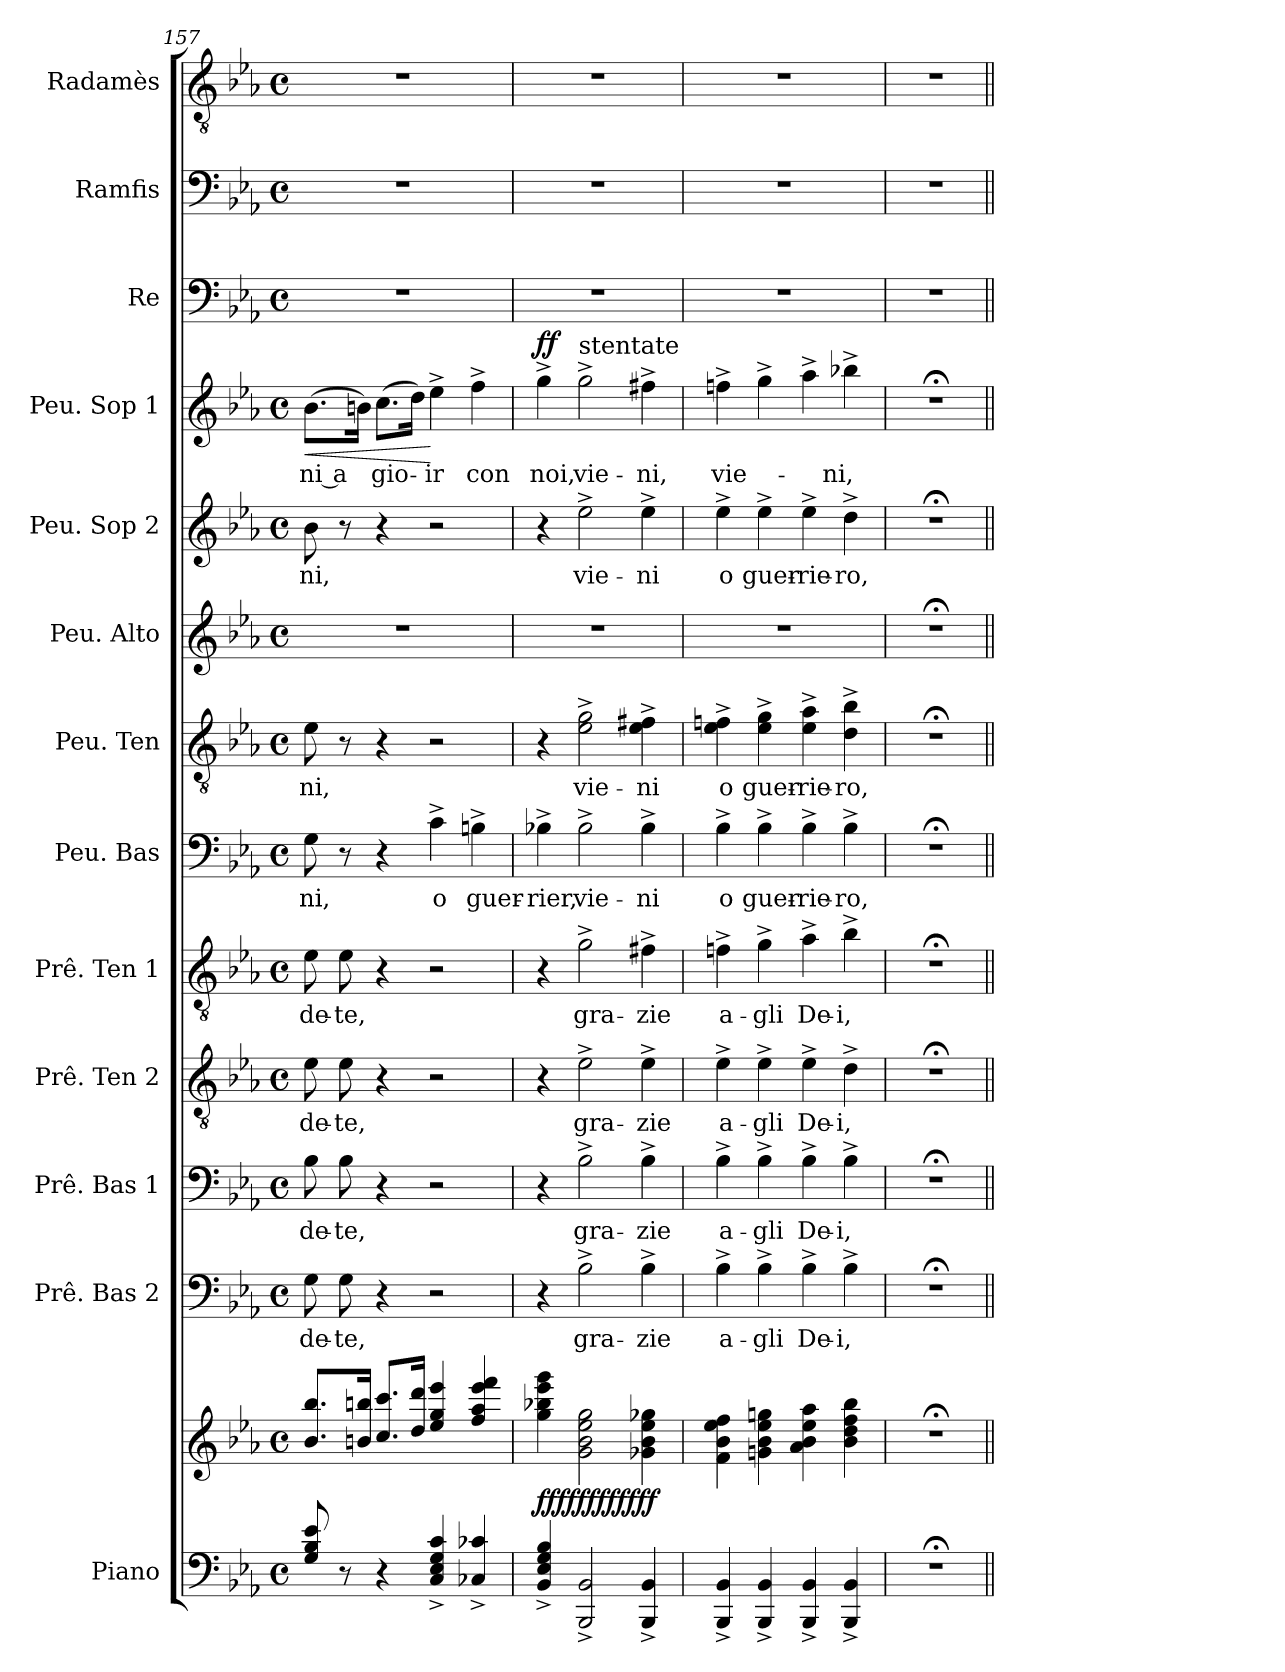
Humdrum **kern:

**kern	**kern	**dynam	**kern	**text	**kern	**text	**kern	**text	**kern	**text	**kern	**text	**kern	**text	**kern	**kern	**text	**kern	**text	**dynam	**kern	**kern	**kern
*part13	*part13	*part13	*part12	*part12	*part11	*part11	*part10	*part10	*part9	*part9	*part8	*part8	*part7	*part7	*part6	*part5	*part5	*part4	*part4	*part4	*part3	*part2	*part1
*staff14	*staff13	*staff13/14	*staff12	*staff12	*staff11	*staff11	*staff10	*staff10	*staff9	*staff9	*staff8	*staff8	*staff7	*staff7	*staff6	*staff5	*staff5	*staff4	*staff4	*staff4	*staff3	*staff2	*staff1
*I"Piano	*	*	*I"Prê. Bas 2	*	*I"Prê. Bas 1	*	*I"Prê. Ten 2	*	*I"Prê. Ten 1	*	*I"Peu. Bas	*	*I"Peu. Ten	*	*I"Peu. Alto	*I"Peu. Sop 2	*	*I"Peu. Sop 1	*	*	*I"Re	*I"Ramfis	*I"Radamès
*I'Pno	*	*	*I'Prê. B2	*	*I'Prê. B1	*	*I'Prê. T2	*	*I'Prê. T1	*	*I'Peu. Bas	*	*I'Peu. Ten	*	*I'Peu. Alto	*I'Peu. S2	*	*I'Peu. S1	*	*	*I'Re	*I'Ram.	*I'Rad.
*clefF4	*clefG2	*	*clefF4	*	*clefF4	*	*clefGv2	*	*clefGv2	*	*clefF4	*	*clefGv2	*	*clefG2	*clefG2	*	*clefG2	*	*	*clefF4	*clefF4	*clefGv2
*k[b-e-a-]	*k[b-e-a-]	*	*k[b-e-a-]	*	*k[b-e-a-]	*	*k[b-e-a-]	*	*k[b-e-a-]	*	*k[b-e-a-]	*	*k[b-e-a-]	*	*k[b-e-a-]	*k[b-e-a-]	*	*k[b-e-a-]	*	*	*k[b-e-a-]	*k[b-e-a-]	*k[b-e-a-]
*M4/4	*M4/4	*	*M4/4	*	*M4/4	*	*M4/4	*	*M4/4	*	*M4/4	*	*M4/4	*	*M4/4	*M4/4	*	*M4/4	*	*	*M4/4	*M4/4	*M4/4
*met(c)	*met(c)	*	*met(c)	*	*met(c)	*	*met(c)	*	*met(c)	*	*met(c)	*	*met(c)	*	*met(c)	*met(c)	*	*met(c)	*	*	*met(c)	*met(c)	*met(c)
=157	=157	=157	=157	=157	=157	=157	=157	=157	=157	=157	=157	=157	=157	=157	=157	=157	=157	=157	=157	=157	=157	=157	=157
!	!	!	!	!LO:LY:b:color=#0055FF	!	!LO:LY:b:color=#0055FF	!	!LO:LY:b:color=#0055FF	!	!LO:LY:b:color=#0055FF	!	!LO:LY:b:color=#0055FF	!	!LO:LY:b:color=#0055FF	!	!	!LO:LY:b:color=#AA0000	!	!LO:LY:b:color=#0055FF	!LO:HP:b	!	!	!
8G/ 8B-/ 8e-/	8.b-/ 8.bb-/L	.	8G\	-de-	8B-\	-de-	8e-\	-de-	8e-\	-de-	8G\	-ni,	8e-\	-ni,	1r	8b-\	-ni,	(>8.b-\L	ni a	<	1r	1r	1r
!	!	!	!	!LO:LY:b:color=#0055FF	!	!LO:LY:b:color=#0055FF	!	!LO:LY:b:color=#0055FF	!	!LO:LY:b:color=#0055FF	!	!	!	!	!	!	!	!	!	!	!	!	!
8r	.	.	8G\	-te,	8B-\	-te,	8e-\	-te,	8e-\	-te,	8r	.	8r	.	.	8r	.	.	.	.	.	.	.
.	16bn/ 16bbn/Jk	.	.	.	.	.	.	.	.	.	.	.	.	.	.	.	.	16bn\Jk)	.	.	.	.	.
!	!	!	!	!	!	!	!	!	!	!	!	!	!	!	!	!	!	!	!LO:LY:b:color=#0055FF	!	!	!	!
4r	8.cc/ 8.ccc/L	.	4r	.	4r	.	4r	.	4r	.	4r	.	4r	.	.	4r	.	(>8.cc\L	gio-	.	.	.	.
.	16dd/ 16ddd/Jk	.	.	.	.	.	.	.	.	.	.	.	.	.	.	.	.	16dd\Jk)	.	.	.	.	.
!	!	!	!	!	!	!	!	!	!	!	!	!LO:LY:b:color=#0055FF	!	!	!	!	!	!	!LO:LY:b:color=#0055FF	!	!	!	!
4C/^ 4E-/^ 4G/^ 4c/^	4ee-/ 4gg/ 4eee-/	.	2r	.	2r	.	2r	.	2r	.	4c^\	o	2r	.	.	2r	.	4ee-^\	-ir	[	.	.	.
!	!	!	!	!	!	!	!	!	!	!	!	!LO:LY:b:color=#0055FF	!	!	!	!	!	!	!LO:LY:b:color=#0055FF	!	!	!	!
4C-X/^ 4c-X/^	4ff/ 4aa-/ 4eee-/ 4fff/	.	.	.	.	.	.	.	.	.	4Bn^\	guer-	.	.	.	.	.	4ff^\	con	.	.	.	.
=158	=158	=158	=158	=158	=158	=158	=158	=158	=158	=158	=158	=158	=158	=158	=158	=158	=158	=158	=158	=158	=158	=158	=158
!	!	!LO:DY:a=2	!	!	!	!	!	!	!	!	!	!LO:LY:b:color=#0055FF	!	!	!	!	!	!	!LO:LY:b:color=#0055FF	!	!	!	!
!	!	!LO:DY:n=1:a=2	!	!	!	!	!	!	!	!	!	!	!	!	!	!	!	!	!	!	!	!	!
!	!	!LO:DY:n=2:a	!	!	!	!	!	!	!	!	!	!	!	!	!	!	!	!	!	!	!	!	!
!	!	!LO:DY:n=3:a	!	!	!	!	!	!	!	!	!	!	!	!	!	!	!	!	!	!	!	!	!
!	!	!LO:DY:n=4:a	!	!	!	!	!	!	!	!	!	!	!	!	!	!	!	!	!	!	!	!	!
!	!	!LO:DY:n=5:a	!	!	!	!	!	!	!	!	!	!	!	!	!	!	!	!	!	!LO:DY:a	!	!	!
4BB-/^ 4E-/^ 4G/^ 4B-/^	4gg\ 4bb-X\ 4eee-\ 4ggg\	ff ff ff ff ff ff	4r	.	4r	.	4r	.	4r	.	4B-X^\	-rier,	4r	.	1r	4r	.	4gg^\	noi,	ff	1r	1r	1r
*	*8va	*	*	*	*	*	*	*	*	*	*	*	*	*	*	*	*	*	*	*	*	*	*
!	!	!	!	!	!	!	!	!	!	!	!	!	!	!	!	!	!	!LO:TX:a:t=stentate	!	!	!	!	!
!	!	!	!	!LO:LY:b:color=#0055FF	!	!LO:LY:b:color=#0055FF	!	!LO:LY:b:color=#0055FF	!	!LO:LY:b:color=#0055FF	!	!LO:LY:b:color=#0055FF	!	!LO:LY:b:color=#0055FF	!	!	!LO:LY:b:color=#AA0000	!	!LO:LY:b:color=#0055FF	!	!	!	!
2BBB-/^ 2BB-/^	2gg\ 2bb-\ 2eee-\ 2ggg\	.	2B-^\	gra-	2B-^\	gra-	2e-^\	gra-	2g^\	gra-	2B-^\	vie-	2e-\^ 2g\^	vie-	.	2ee-^\	vie-	2gg^\	vie-	.	.	.	.
!	!	!	!	!LO:LY:b:color=#0055FF	!	!LO:LY:b:color=#0055FF	!	!LO:LY:b:color=#0055FF	!	!LO:LY:b:color=#0055FF	!	!LO:LY:b:color=#0055FF	!	!LO:LY:b:color=#0055FF	!	!	!LO:LY:b:color=#AA0000	!	!LO:LY:b:color=#0055FF	!	!	!	!
4BBB-/^ 4BB-/^	4gg-X\ 4bb-\ 4eee-\ 4ggg-X\	.	4B-^\	-zie	4B-^\	-zie	4e-^\	-zie	4f#X^\	-zie	4B-^\	-ni	4e-\^ 4f#X\^	-ni	.	4ee-^\	-ni	4ff#X^\	-ni,	.	.	.	.
=159	=159	=159	=159	=159	=159	=159	=159	=159	=159	=159	=159	=159	=159	=159	=159	=159	=159	=159	=159	=159	=159	=159	=159
!	!	!	!	!LO:LY:b:color=#0055FF	!	!LO:LY:b:color=#0055FF	!	!LO:LY:b:color=#0055FF	!	!LO:LY:b:color=#0055FF	!	!LO:LY:b:color=#0055FF	!	!LO:LY:b:color=#0055FF	!	!	!LO:LY:b:color=#AA0000	!	!LO:LY:b:color=#0055FF	!	!	!	!
4BBB-/^ 4BB-/^	4ff\ 4bb-\ 4eee-\ 4fff\	.	4B-^\	a-	4B-^\	a-	4e-^\	a-	4fn^\	a-	4B-^\	o	4e-\^ 4fn\^	o	1r	4ee-^\	o	4ffn^\	vie-	.	1r	1r	1r
!	!	!	!	!LO:LY:b:color=#0055FF	!	!LO:LY:b:color=#0055FF	!	!LO:LY:b:color=#0055FF	!	!LO:LY:b:color=#0055FF	!	!LO:LY:b:color=#0055FF	!	!LO:LY:b:color=#0055FF	!	!	!LO:LY:b:color=#AA0000	!	!	!	!	!	!
4BBB-/^ 4BB-/^	4ggn\ 4bb-\ 4eee-\ 4gggn\	.	4B-^\	-gli	4B-^\	-gli	4e-^\	-gli	4g^\	-gli	4B-^\	guer-	4e-\^ 4g\^	guer-	.	4ee-^\	guer-	4gg^\	.	.	.	.	.
!	!	!	!	!LO:LY:b:color=#0055FF	!	!LO:LY:b:color=#0055FF	!	!LO:LY:b:color=#0055FF	!	!LO:LY:b:color=#0055FF	!	!LO:LY:b:color=#0055FF	!	!LO:LY:b:color=#0055FF	!	!	!LO:LY:b:color=#AA0000	!	!	!	!	!	!
4BBB-/^ 4BB-/^	4aa-\ 4bb-\ 4eee-\ 4aaa-\	.	4B-^\	De-	4B-^\	De-	4e-^\	De-	4a-^\	De-	4B-^\	-rie-	4e-\^ 4a-\^	-rie-	.	4ee-^\	-rie-	4aa-^\	.	.	.	.	.
!	!	!	!	!LO:LY:b:color=#0055FF	!	!LO:LY:b:color=#0055FF	!	!LO:LY:b:color=#0055FF	!	!LO:LY:b:color=#0055FF	!	!LO:LY:b:color=#0055FF	!	!LO:LY:b:color=#0055FF	!	!	!LO:LY:b:color=#AA0000	!	!LO:LY:b:color=#0055FF	!	!	!	!
4BBB-/^ 4BB-/^	4bb-\ 4ddd\ 4fff\ 4bbb-\	.	4B-^\	-i,	4B-^\	-i,	4d^\	-i,	4b-^\	-i,	4B-^\	-ro,	4d\^ 4b-\^	-ro,	.	4dd^\	-ro,	4bb-X^\	-ni,	.	.	.	.
=160	=160	=160	=160	=160	=160	=160	=160	=160	=160	=160	=160	=160	=160	=160	=160	=160	=160	=160	=160	=160	=160	=160	=160
*	*X8va	*	*	*	*	*	*	*	*	*	*	*	*	*	*	*	*	*	*	*	*	*	*
1r;<	1r;<	.	1r;<	.	1r;<	.	1r;<	.	1r;<	.	1r;<	.	1r;<	.	1r;<	1r;<	.	1r;<	.	.	1r	1r	1r
=||	=||	=||	=||	=||	=||	=||	=||	=||	=||	=||	=||	=||	=||	=||	=||	=||	=||	=||	=||	=||	=||	=||	=||
*-	*-	*-	*-	*-	*-	*-	*-	*-	*-	*-	*-	*-	*-	*-	*-	*-	*-	*-	*-	*-	*-	*-	*-
